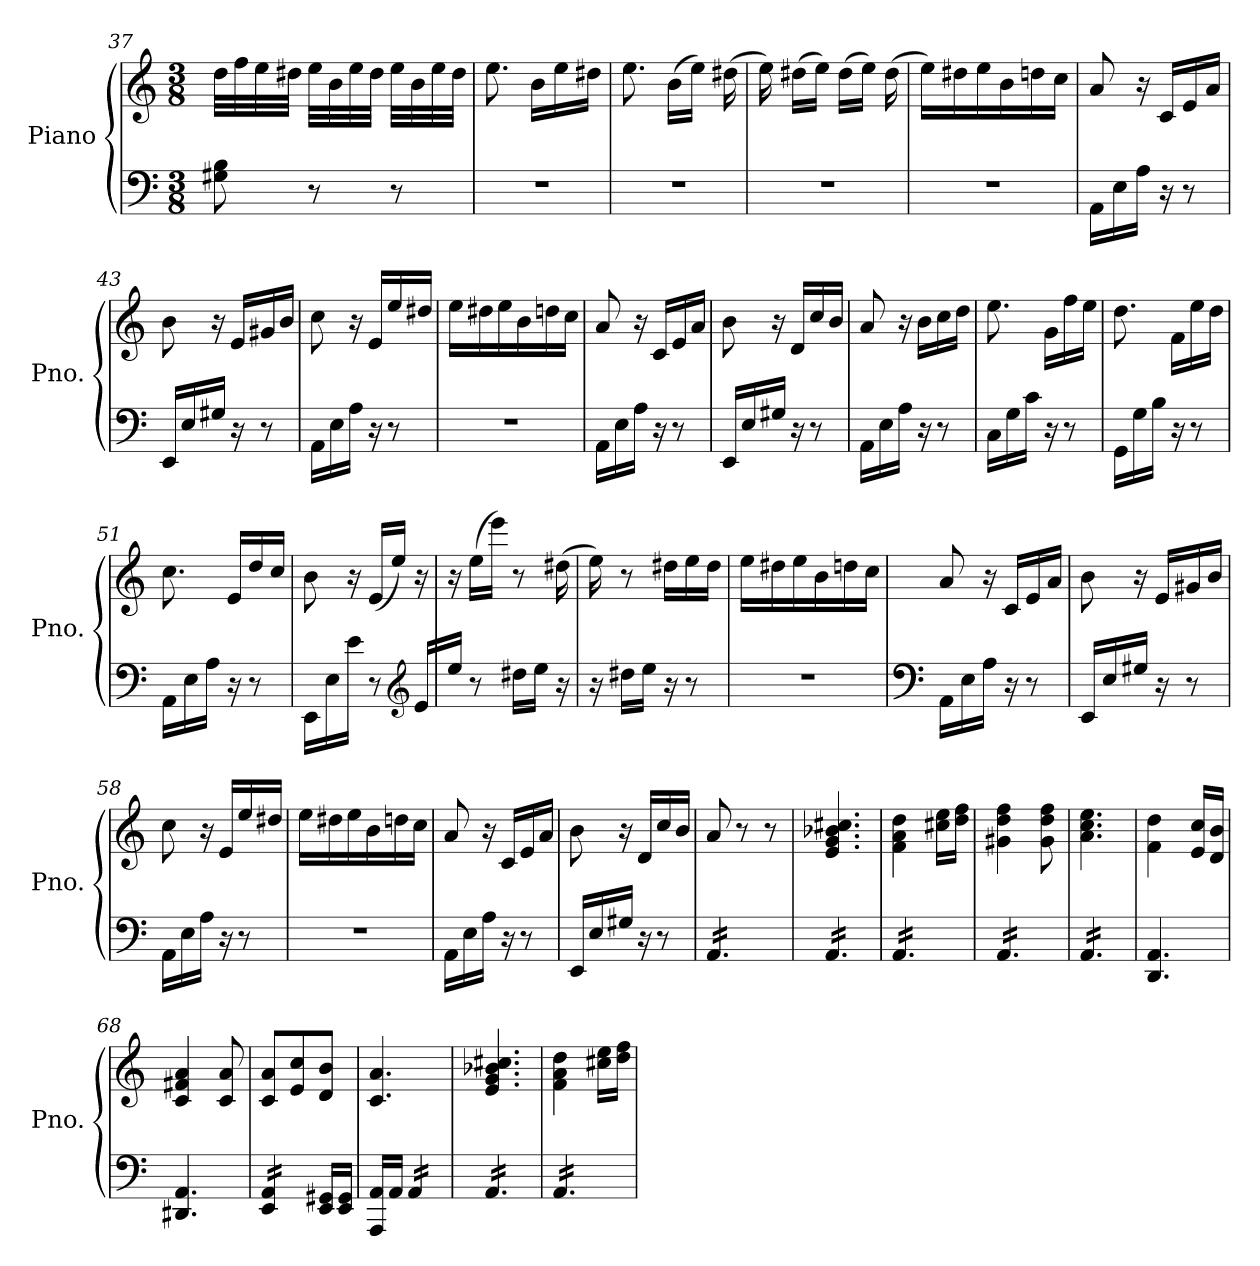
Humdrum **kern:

**kern	**kern
*part1	*part1
*staff2	*staff1
*I"Piano	*
*I'Pno.	*
*clefF4	*clefG2
*k[]	*k[]
*M3/8	*M3/8
=37	=37
8G#X\ 8B\	32dd\LLL
.	32ff\
.	32ee\
.	32dd#X\JJJ
8r	32ee\LLL
.	32b\
.	32ee\
.	32dd#\JJJ
8r	32ee\LLL
.	32b\
.	32ee\
.	32dd#\JJJ
=38	=38
4.r	8.ee\
.	16b\LL
.	16ee\
.	16dd#X\JJ
=39	=39
4.r	8.ee\
.	(>16b\LL
.	16ee\JJ)
.	(>16dd#X\
=40	=40
4.r	16ee\)
.	(>16dd#X\LL
.	16ee\JJ)
.	(>16dd#\LL
.	16ee\JJ)
.	(>16dd#\
!!LO:LB:g=z
=41	=41
4.r	16ee\LL)
.	16dd#X\
.	16ee\
.	16b\
.	16ddn\
.	16cc\JJ
=42	=42
16AA\LL	8a/
16E\	.
16A\JJ	16r
16r	16c/LL
8r	16e/
.	16a/JJ
=43	=43
16EE/LL	8b\
16E/	.
16G#X/JJ	16r
16r	16e/LL
8r	16g#X/
.	16b/JJ
=44	=44
16AA\LL	8cc\
16E\	.
16A\JJ	16r
16r	16e/LL
8r	16ee/
.	16dd#X/JJ
=45	=45
4.r	16ee\LL
.	16dd#X\
.	16ee\
.	16b\
.	16ddn\
.	16cc\JJ
=46	=46
16AA\LL	8a/
16E\	.
16A\JJ	16r
16r	16c/LL
8r	16e/
.	16a/JJ
=47	=47
16EE/LL	8b\
16E/	.
16G#X/JJ	16r
16r	16d/LL
8r	16cc/
.	16b/JJ
!!LO:LB:g=z
=48	=48
16AA\LL	8a/
16E\	.
16A\JJ	16r
16r	16b\LL
8r	16cc\
.	16dd\JJ
=49	=49
16C\LL	8.ee\
16G\	.
16c\JJ	.
16r	16g\LL
8r	16ff\
.	16ee\JJ
=50	=50
16GG\LL	8.dd\
16G\	.
16B\JJ	.
16r	16f\LL
8r	16ee\
.	16dd\JJ
=51	=51
16AA\LL	8.cc\
16E\	.
16A\JJ	.
16r	16e/LL
8r	16dd/
.	16cc/JJ
=52	=52
16EE\LL	8b\
16E\	.
16e\JJ	16r
8r	(<16e/LL
.	16ee/JJ)
*clefG2	*
16e/LL	16r
=53	=53
16ee/JJ	16r
8r	(>16ee\LL
.	16eee\JJ)
16dd#X\LL	8r
16ee\JJ	.
16r	(>16dd#X\
=54	=54
16r	16ee\)
16dd#X\LL	8r
16ee\JJ	.
16r	16dd#X\LL
8r	16ee\
.	16dd#\JJ
!!LO:LB:g=z
=55	=55
4.r	16ee\LL
.	16dd#X\
.	16ee\
.	16b\
.	16ddn\
.	16cc\JJ
=56	=56
*clefF4	*
16AA\LL	8a/
16E\	.
16A\JJ	16r
16r	16c/LL
8r	16e/
.	16a/JJ
=57	=57
16EE/LL	8b\
16E/	.
16G#X/JJ	16r
16r	16e/LL
8r	16g#X/
.	16b/JJ
=58	=58
16AA\LL	8cc\
16E\	.
16A\JJ	16r
16r	16e/LL
8r	16ee/
.	16dd#X/JJ
=59	=59
4.r	16ee\LL
.	16dd#X\
.	16ee\
.	16b\
.	16ddn\
.	16cc\JJ
=60	=60
16AA\LL	8a/
16E\	.
16A\JJ	16r
16r	16c/LL
8r	16e/
.	16a/JJ
=61	=61
16EE/LL	8b\
16E/	.
16G#X/JJ	16r
16r	16d/LL
8r	16cc/
.	16b/JJ
=62	=62
*tremolo	*
16AA/LL	8a/
16AA/	.
16AA/	8r
16AA/	.
16AA/	8r
16AA/JJ	.
!!LO:LB:g=z
=63	=63
16AA/LL	4.e/ 4.g/ 4.b-X/ 4.cc#X/
16AA/	.
16AA/	.
16AA/	.
16AA/	.
16AA/JJ	.
=64	=64
16AA/LL	4f\ 4a\ 4dd\
16AA/	.
16AA/	.
16AA/	.
16AA/	16cc#X\ 16ee\LL
16AA/JJ	16dd\ 16ff\JJ
=65	=65
16AA/LL	4g#X\ 4dd\ 4ff\
16AA/	.
16AA/	.
16AA/	.
16AA/	8g#\ 8dd\ 8ff\
16AA/JJ	.
=66	=66
16AA/LL	4.a\ 4.cc\ 4.ee\
16AA/	.
16AA/	.
16AA/	.
16AA/	.
16AA/JJ	.
*Xtremolo	*
=67	=67
4.DD/ 4.AA/	4f\ 4dd\
.	16e/ 16cc/LL
.	16d/ 16b/JJ
=68	=68
4.DD#X/ 4.AA/	4c/ 4f#X/ 4a/
.	8c/ 8a/
=69	=69
*tremolo	*
16EE/ 16AA/LL	8c/ 8a/L
16EE/ 16AA/	.
16EE/ 16AA/	8e/ 8cc/
16EE/ 16AA/JJ	.
*Xtremolo	*
16EE/ 16GG#X/LL	8d/ 8b/J
16EE/ 16GG#/JJ	.
=70	=70
16AAA/ 16AA/LL	4.c/ 4.a/
16AA/JJ	.
*tremolo	*
16AA/LL	.
16AA/	.
16AA/	.
16AA/JJ	.
=71	=71
16AA/LL	4.e/ 4.g/ 4.b-X/ 4.cc#X/
16AA/	.
16AA/	.
16AA/	.
16AA/	.
16AA/JJ	.
=72	=72
16AA/LL	4f\ 4a\ 4dd\
16AA/	.
16AA/	.
16AA/	.
16AA/	16cc#X\ 16ee\LL
16AA/JJ	16dd\ 16ff\JJ
*Xtremolo	*
=	=
*-	*-
